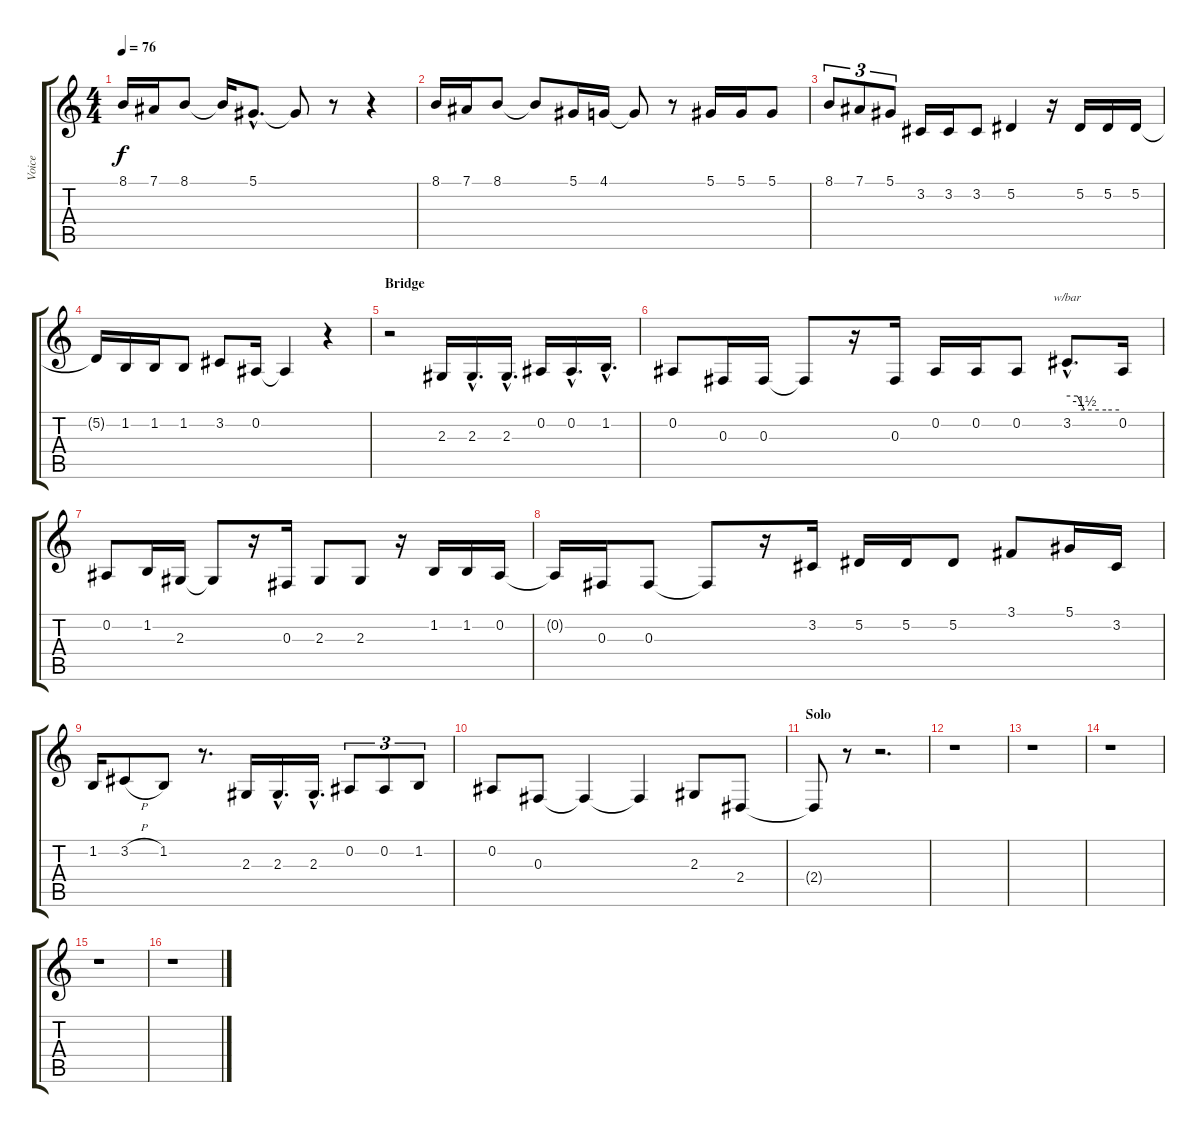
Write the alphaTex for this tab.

\track ("Voice" "Voice") {instrument clarinet}
\staff {score tabs}
\tuning (Eb4 Bb3 Gb3 Db3 Ab2 Eb2) {hide}
\ts (4 4)
\tempo 76
\clef g2
\ks c
8.1.16{dy f} 7.1.16 8.1.8 8.1{t}.16 5.1{hac}.8{d} 5.1{t}.8 r.8 r.4 |
8.1.16 7.1.16 8.1.8 8.1{t}.8 5.1.16 4.1.16 4.1{t}.8 r.8 5.1.16 5.1.16 5.1.8 |
8.1.8{tu (3 2)} 7.1.8{tu (3 2)} 5.1.8{tu (3 2)} 3.2.16 3.2.16 3.2.8 5.2.4 r.16 5.2.16 5.2.16 5.2.16 |
5.2{t}.16 1.2.16 1.2.16 1.2.8 3.2.8 0.2.16 0.2{t}.4 r.4 |
\section ("" "Bridge")
r.2 2.3.16 2.3{hac}.16{d} 2.3{hac}.16{d} 0.2.16 0.2{hac}.16{d} 1.2{hac}.16{d} |
0.2.8 0.3.16 0.3.16 0.3{t}.8 r.16 0.3.16 0.2.16 0.2.16 0.2.8 3.2{hac}.8{d tbe (custom default 0 0 12 0 20 -6 45 -6 60 -6)} 0.2.16 |
0.2.8 1.2.16 2.3.16 2.3{t}.8 r.16 0.3.16 2.3.8 2.3.8 r.16 1.2.16 1.2.16 0.2.16 |
0.2{t}.16 0.3.16 0.3.8 0.3{t}.8 r.16 3.2.16 5.2.16 5.2.16 5.2.8 3.1.8 5.1.16 3.2.16 |
1.2.16 3.2{h}.8 1.2.8 r.8{d} 2.3.16 2.3{hac}.16{d} 2.3{hac}.16{d} 0.2.8{tu (3 2)} 0.2.8{tu (3 2)} 1.2.8{tu (3 2)} |
0.2.8 0.3.8 0.3{t}.4 0.3{t}.4 2.3.8 2.4.8 |
\section ("" "Solo")
2.4{t}.8 r.8 r.2{d} |
r.1 |
r.1 |
r.1 |
r.1 |
r.1
